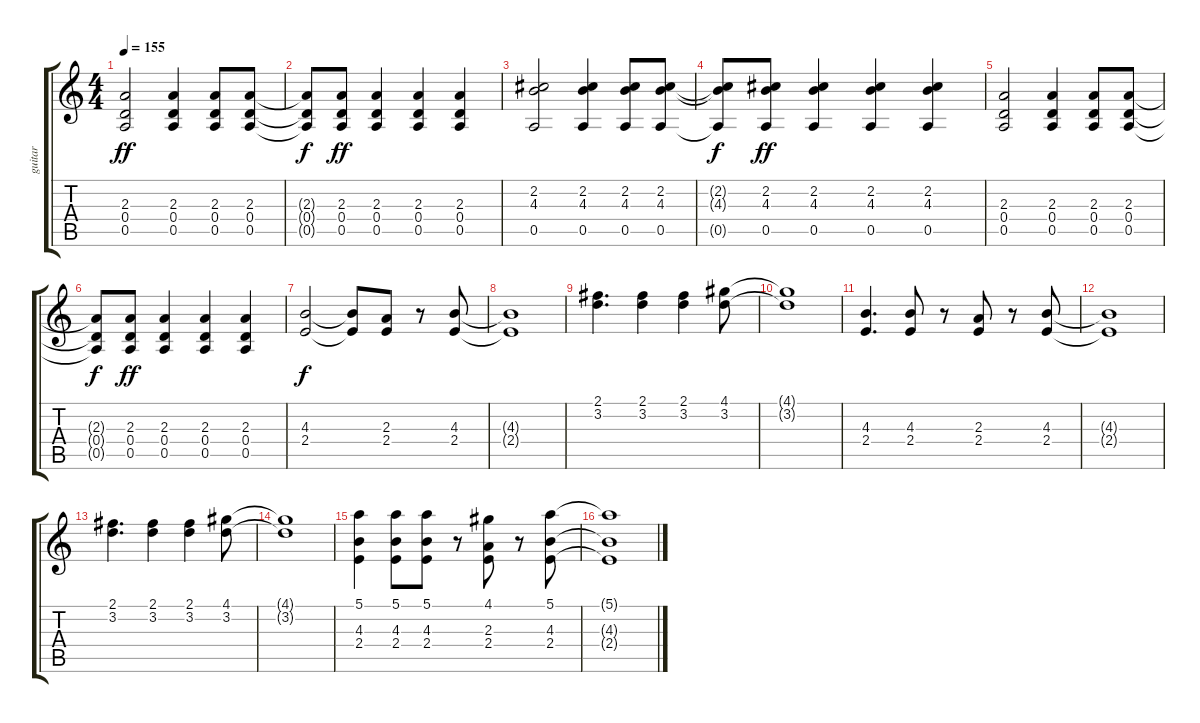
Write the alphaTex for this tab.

\track ("guitar" "guitar") {instrument acousticguitarsteel}
\staff {score tabs}
\tuning (E4 B3 G3 D3 A2 D2) {hide}
\ts (4 4)
\tempo 155
\clef g2
\ks c
(2.3 0.4 0.5).2{dy ff} (2.3 0.4 0.5).4 (2.3 0.4 0.5).8 (2.3 0.4 0.5).8 |
(2.3{t} 0.4{t} 0.5{t}).8{dy f} (2.3 0.4 0.5).8{dy ff} (2.3 0.4 0.5).4 (2.3 0.4 0.5).4 (2.3 0.4 0.5).4 |
(2.2 4.3 0.5).2 (2.2 4.3 0.5).4 (2.2 4.3 0.5).8 (2.2 4.3 0.5).8 |
(2.2{t} 4.3{t} 0.5{t}).8{dy f} (2.2 4.3 0.5).8{dy ff} (2.2 4.3 0.5).4 (2.2 4.3 0.5).4 (2.2 4.3 0.5).4 |
(2.3 0.4 0.5).2 (2.3 0.4 0.5).4 (2.3 0.4 0.5).8 (2.3 0.4 0.5).8 |
(2.3{t} 0.4{t} 0.5{t}).8{dy f} (2.3 0.4 0.5).8{dy ff} (2.3 0.4 0.5).4 (2.3 0.4 0.5).4 (2.3 0.4 0.5).4 |
(4.3 2.4).2{dy f} (4.3{t} 2.4{t}).8 (2.3 2.4).8 r.8 (4.3 2.4).8 |
(4.3{t} 2.4{t}).1 |
(2.1 3.2).4{d} (2.1 3.2).4 (2.1 3.2).4 (4.1 3.2).8 |
(4.1{t} 3.2{t}).1 |
(4.3 2.4).4{d} (4.3 2.4).8 r.8 (2.3 2.4).8 r.8 (4.3 2.4).8 |
(4.3{t} 2.4{t}).1 |
(2.1 3.2).4{d} (2.1 3.2).4 (2.1 3.2).4 (4.1 3.2).8 |
(4.1{t} 3.2{t}).1 |
(5.1 4.3 2.4).4 (5.1 4.3 2.4).8 (5.1 4.3 2.4).8 r.8 (4.1 2.3 2.4).8 r.8 (5.1 4.3 2.4).8 |
(5.1{t} 4.3{t} 2.4{t}).1
